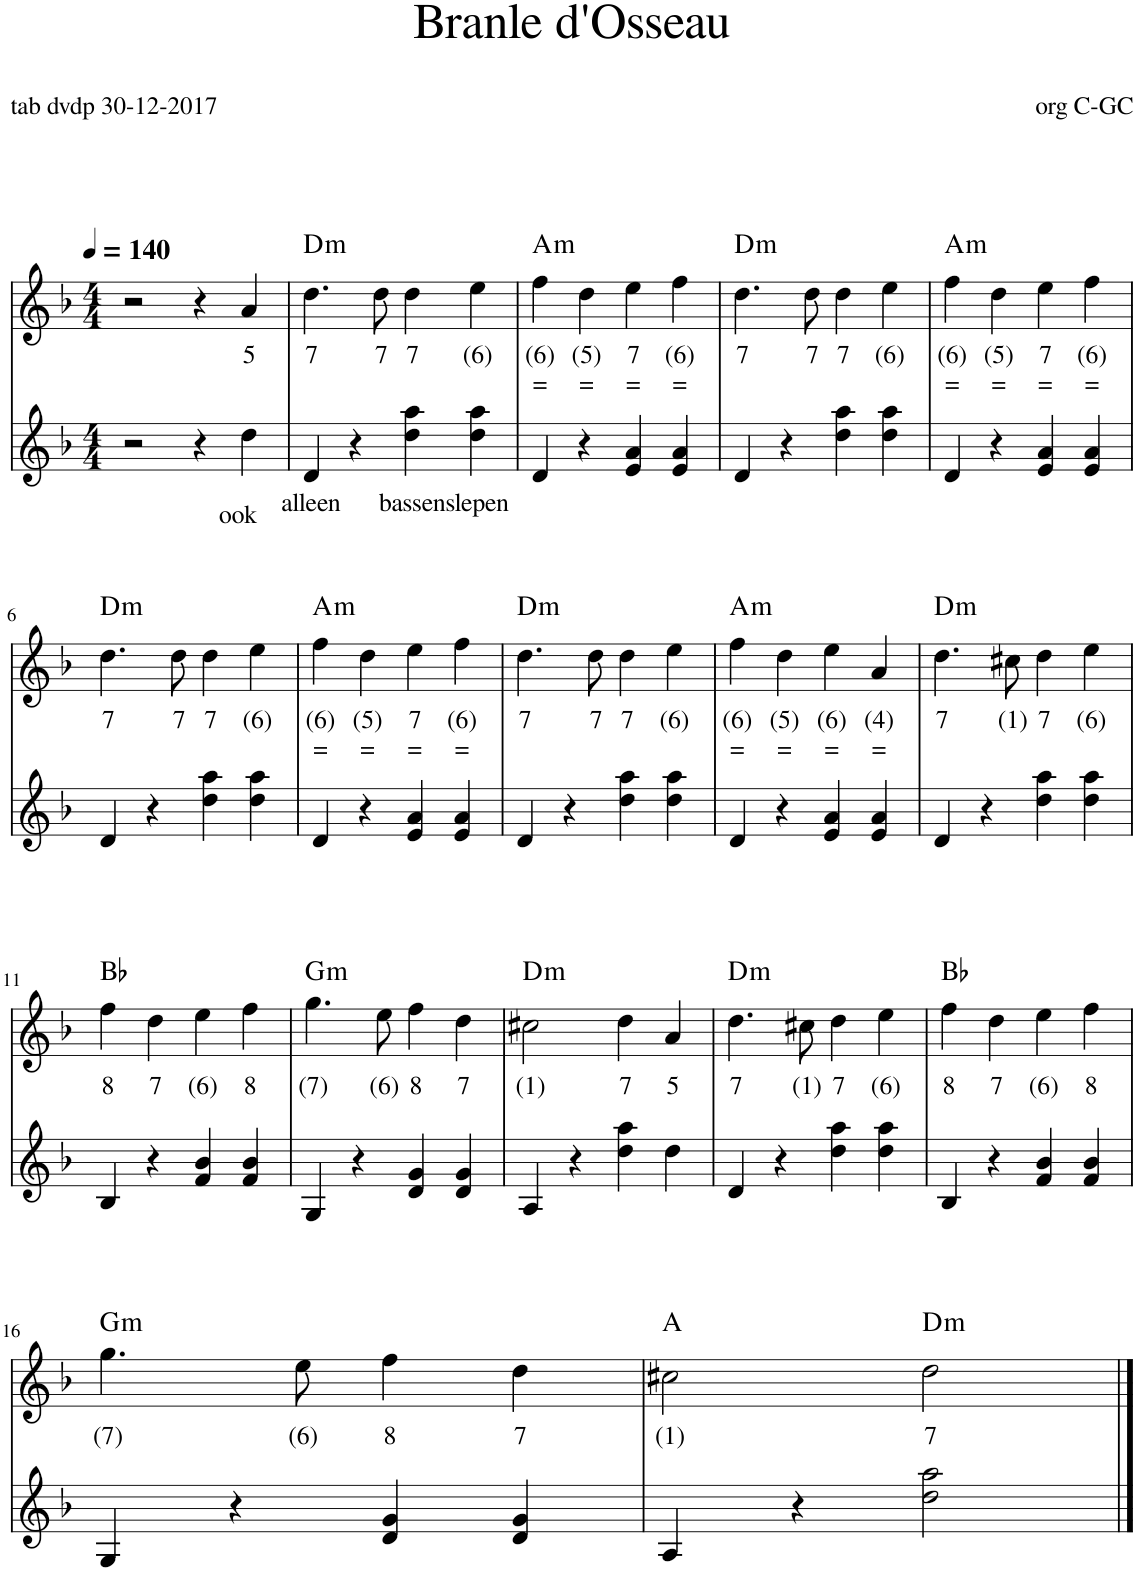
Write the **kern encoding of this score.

**kern	**text	**kern	**text	**text	**harte
*part1	*part1	*part1	*part1	*part1	*part1
*staff2	*staff2	*staff1	*staff1	*staff1	*
*I"Accordeon, Accordion	*	*	*	*	*
*I'Acc.	*	*	*	*	*
*clefG2	*	*clefG2	*	*	*
*k[b-]	*	*k[b-]	*	*	*
*M4/4	*	*M4/4	*	*	*
*MM140	*	*MM140	*	*	*
=1	=1	=1	=1	=1	=1
2r	.	2r	.	.	.
4r	.	4r	.	.	.
!	!LO:LY:b	!	!LO:LY:b	!	!
4dd\	ook	4a/	5	.	.
=2	=2	=2	=2	=2	=2
!	!LO:LY:b	!	!LO:LY:b	!	!LO:H:kt=m
4d/	alleen	4.dd\	7	.	D:min
4r	.	.	.	.	.
!	!	!	!LO:LY:b	!	!
.	.	8dd\	7	.	.
!	!LO:LY:b	!	!LO:LY:b	!	!
4dd\ 4aa\	bassen	4dd\	7	.	.
!	!LO:LY:b	!	!LO:LY:b	!	!
4dd\ 4aa\	slepen	4ee\	(6)	.	.
=3	=3	=3	=3	=3	=3
!	!	!	!LO:LY:b	!LO:LY:b	!LO:H:kt=m
4d/	.	4ff\	(6)	=	A:min
!	!	!	!LO:LY:b	!LO:LY:b	!
4r	.	4dd\	(5)	=	.
!	!	!	!LO:LY:b	!LO:LY:b	!
4e/ 4a/	.	4ee\	7	=	.
!	!	!	!LO:LY:b	!LO:LY:b	!
4e/ 4a/	.	4ff\	(6)	=	.
=4	=4	=4	=4	=4	=4
!	!	!	!LO:LY:b	!	!LO:H:kt=m
4d/	.	4.dd\	7	.	D:min
4r	.	.	.	.	.
!	!	!	!LO:LY:b	!	!
.	.	8dd\	7	.	.
!	!	!	!LO:LY:b	!	!
4dd\ 4aa\	.	4dd\	7	.	.
!	!	!	!LO:LY:b	!	!
4dd\ 4aa\	.	4ee\	(6)	.	.
=5	=5	=5	=5	=5	=5
!	!	!	!LO:LY:b	!LO:LY:b	!LO:H:kt=m
4d/	.	4ff\	(6)	=	A:min
!	!	!	!LO:LY:b	!LO:LY:b	!
4r	.	4dd\	(5)	=	.
!	!	!	!LO:LY:b	!LO:LY:b	!
4e/ 4a/	.	4ee\	7	=	.
!	!	!	!LO:LY:b	!LO:LY:b	!
4e/ 4a/	.	4ff\	(6)	=	.
!!LO:LB:g=z
=6	=6	=6	=6	=6	=6
!	!	!	!LO:LY:b	!	!LO:H:kt=m
4d/	.	4.dd\	7	.	D:min
4r	.	.	.	.	.
!	!	!	!LO:LY:b	!	!
.	.	8dd\	7	.	.
!	!	!	!LO:LY:b	!	!
4dd\ 4aa\	.	4dd\	7	.	.
!	!	!	!LO:LY:b	!	!
4dd\ 4aa\	.	4ee\	(6)	.	.
=7	=7	=7	=7	=7	=7
!	!	!	!LO:LY:b	!LO:LY:b	!LO:H:kt=m
4d/	.	4ff\	(6)	=	A:min
!	!	!	!LO:LY:b	!LO:LY:b	!
4r	.	4dd\	(5)	=	.
!	!	!	!LO:LY:b	!LO:LY:b	!
4e/ 4a/	.	4ee\	7	=	.
!	!	!	!LO:LY:b	!LO:LY:b	!
4e/ 4a/	.	4ff\	(6)	=	.
=8	=8	=8	=8	=8	=8
!	!	!	!LO:LY:b	!	!LO:H:kt=m
4d/	.	4.dd\	7	.	D:min
4r	.	.	.	.	.
!	!	!	!LO:LY:b	!	!
.	.	8dd\	7	.	.
!	!	!	!LO:LY:b	!	!
4dd\ 4aa\	.	4dd\	7	.	.
!	!	!	!LO:LY:b	!	!
4dd\ 4aa\	.	4ee\	(6)	.	.
=9	=9	=9	=9	=9	=9
!	!	!	!LO:LY:b	!LO:LY:b	!LO:H:kt=m
4d/	.	4ff\	(6)	=	A:min
!	!	!	!LO:LY:b	!LO:LY:b	!
4r	.	4dd\	(5)	=	.
!	!	!	!LO:LY:b	!LO:LY:b	!
4e/ 4a/	.	4ee\	(6)	=	.
!	!	!	!LO:LY:b	!LO:LY:b	!
4e/ 4a/	.	4a/	(4)	=	.
=10	=10	=10	=10	=10	=10
!	!	!	!LO:LY:b	!	!LO:H:kt=m
4d/	.	4.dd\	7	.	D:min
4r	.	.	.	.	.
!	!	!	!LO:LY:b	!	!
.	.	8cc#X\	(1)	.	.
!	!	!	!LO:LY:b	!	!
4dd\ 4aa\	.	4dd\	7	.	.
!	!	!	!LO:LY:b	!	!
4dd\ 4aa\	.	4ee\	(6)	.	.
!!LO:LB:g=z
=11	=11	=11	=11	=11	=11
!	!	!	!LO:LY:b	!	!
4B-/	.	4ff\	8	.	Bb:maj
!	!	!	!LO:LY:b	!	!
4r	.	4dd\	7	.	.
!	!	!	!LO:LY:b	!	!
4f/ 4b-/	.	4ee\	(6)	.	.
!	!	!	!LO:LY:b	!	!
4f/ 4b-/	.	4ff\	8	.	.
=12	=12	=12	=12	=12	=12
!	!	!	!LO:LY:b	!	!LO:H:kt=m
4G/	.	4.gg\	(7)	.	G:min
4r	.	.	.	.	.
!	!	!	!LO:LY:b	!	!
.	.	8ee\	(6)	.	.
!	!	!	!LO:LY:b	!	!
4d/ 4g/	.	4ff\	8	.	.
!	!	!	!LO:LY:b	!	!
4d/ 4g/	.	4dd\	7	.	.
=13	=13	=13	=13	=13	=13
!	!	!	!LO:LY:b	!	!LO:H:kt=m
4A/	.	2cc#X\	(1)	.	D:min
4r	.	.	.	.	.
!	!	!	!LO:LY:b	!	!
4dd\ 4aa\	.	4dd\	7	.	.
!	!	!	!LO:LY:b	!	!
4dd\	.	4a/	5	.	.
=14	=14	=14	=14	=14	=14
!	!	!	!LO:LY:b	!	!LO:H:kt=m
4d/	.	4.dd\	7	.	D:min
4r	.	.	.	.	.
!	!	!	!LO:LY:b	!	!
.	.	8cc#X\	(1)	.	.
!	!	!	!LO:LY:b	!	!
4dd\ 4aa\	.	4dd\	7	.	.
!	!	!	!LO:LY:b	!	!
4dd\ 4aa\	.	4ee\	(6)	.	.
=15	=15	=15	=15	=15	=15
!	!	!	!LO:LY:b	!	!
4B-/	.	4ff\	8	.	Bb:maj
!	!	!	!LO:LY:b	!	!
4r	.	4dd\	7	.	.
!	!	!	!LO:LY:b	!	!
4f/ 4b-/	.	4ee\	(6)	.	.
!	!	!	!LO:LY:b	!	!
4f/ 4b-/	.	4ff\	8	.	.
!!LO:LB:g=z
=16	=16	=16	=16	=16	=16
!	!	!	!LO:LY:b	!	!LO:H:kt=m
4G/	.	4.gg\	(7)	.	G:min
4r	.	.	.	.	.
!	!	!	!LO:LY:b	!	!
.	.	8ee\	(6)	.	.
!	!	!	!LO:LY:b	!	!
4d/ 4g/	.	4ff\	8	.	.
!	!	!	!LO:LY:b	!	!
4d/ 4g/	.	4dd\	7	.	.
=17	=17	=17	=17	=17	=17
!	!	!	!LO:LY:b	!	!
4A/	.	2cc#X\	(1)	.	A:maj
4r	.	.	.	.	.
!	!	!	!LO:LY:b	!	!LO:H:kt=m
2dd\ 2aa\	.	2dd\	7	.	D:min
==	==	==	==	==	==
*-	*-	*-	*-	*-	*-
